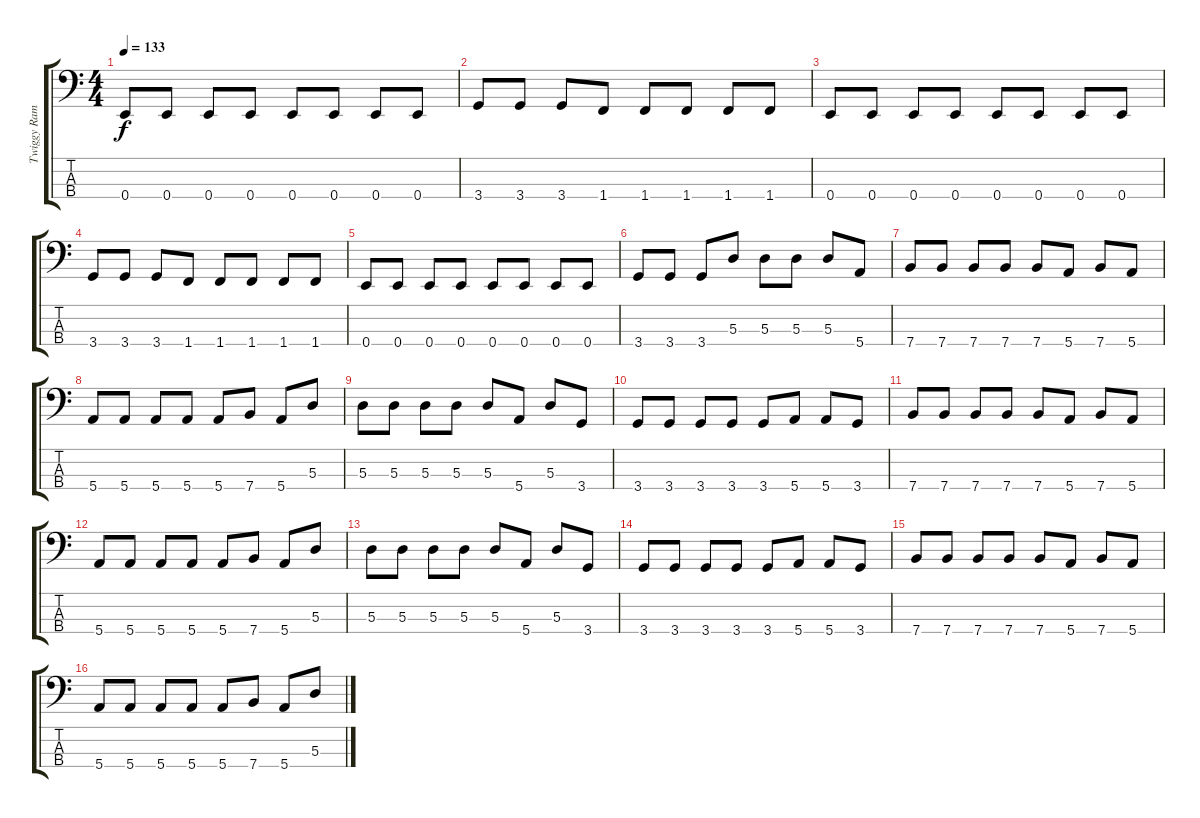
\track ("Twiggy Ramirez" "Twiggy Ram") {instrument electricbassfinger}
\staff {score tabs}
\tuning (G2 D2 A1 E1) {hide}
\ts (4 4)
\tempo 133
\clef f4
\ks c
0.4.8{dy f} 0.4.8 0.4.8 0.4.8 0.4.8 0.4.8 0.4.8 0.4.8 |
3.4.8 3.4.8 3.4.8 1.4.8 1.4.8 1.4.8 1.4.8 1.4.8 |
0.4.8 0.4.8 0.4.8 0.4.8 0.4.8 0.4.8 0.4.8 0.4.8 |
3.4.8 3.4.8 3.4.8 1.4.8 1.4.8 1.4.8 1.4.8 1.4.8 |
0.4.8 0.4.8 0.4.8 0.4.8 0.4.8 0.4.8 0.4.8 0.4.8 |
3.4.8 3.4.8 3.4.8 5.3.8 5.3.8 5.3.8 5.3.8 5.4.8 |
7.4.8 7.4.8 7.4.8 7.4.8 7.4.8 5.4.8 7.4.8 5.4.8 |
5.4.8 5.4.8 5.4.8 5.4.8 5.4.8 7.4.8 5.4.8 5.3.8 |
5.3.8 5.3.8 5.3.8 5.3.8 5.3.8 5.4.8 5.3.8 3.4.8 |
3.4.8 3.4.8 3.4.8 3.4.8 3.4.8 5.4.8 5.4.8 3.4.8 |
7.4.8 7.4.8 7.4.8 7.4.8 7.4.8 5.4.8 7.4.8 5.4.8 |
5.4.8 5.4.8 5.4.8 5.4.8 5.4.8 7.4.8 5.4.8 5.3.8 |
5.3.8 5.3.8 5.3.8 5.3.8 5.3.8 5.4.8 5.3.8 3.4.8 |
3.4.8 3.4.8 3.4.8 3.4.8 3.4.8 5.4.8 5.4.8 3.4.8 |
7.4.8 7.4.8 7.4.8 7.4.8 7.4.8 5.4.8 7.4.8 5.4.8 |
5.4.8 5.4.8 5.4.8 5.4.8 5.4.8 7.4.8 5.4.8 5.3.8
